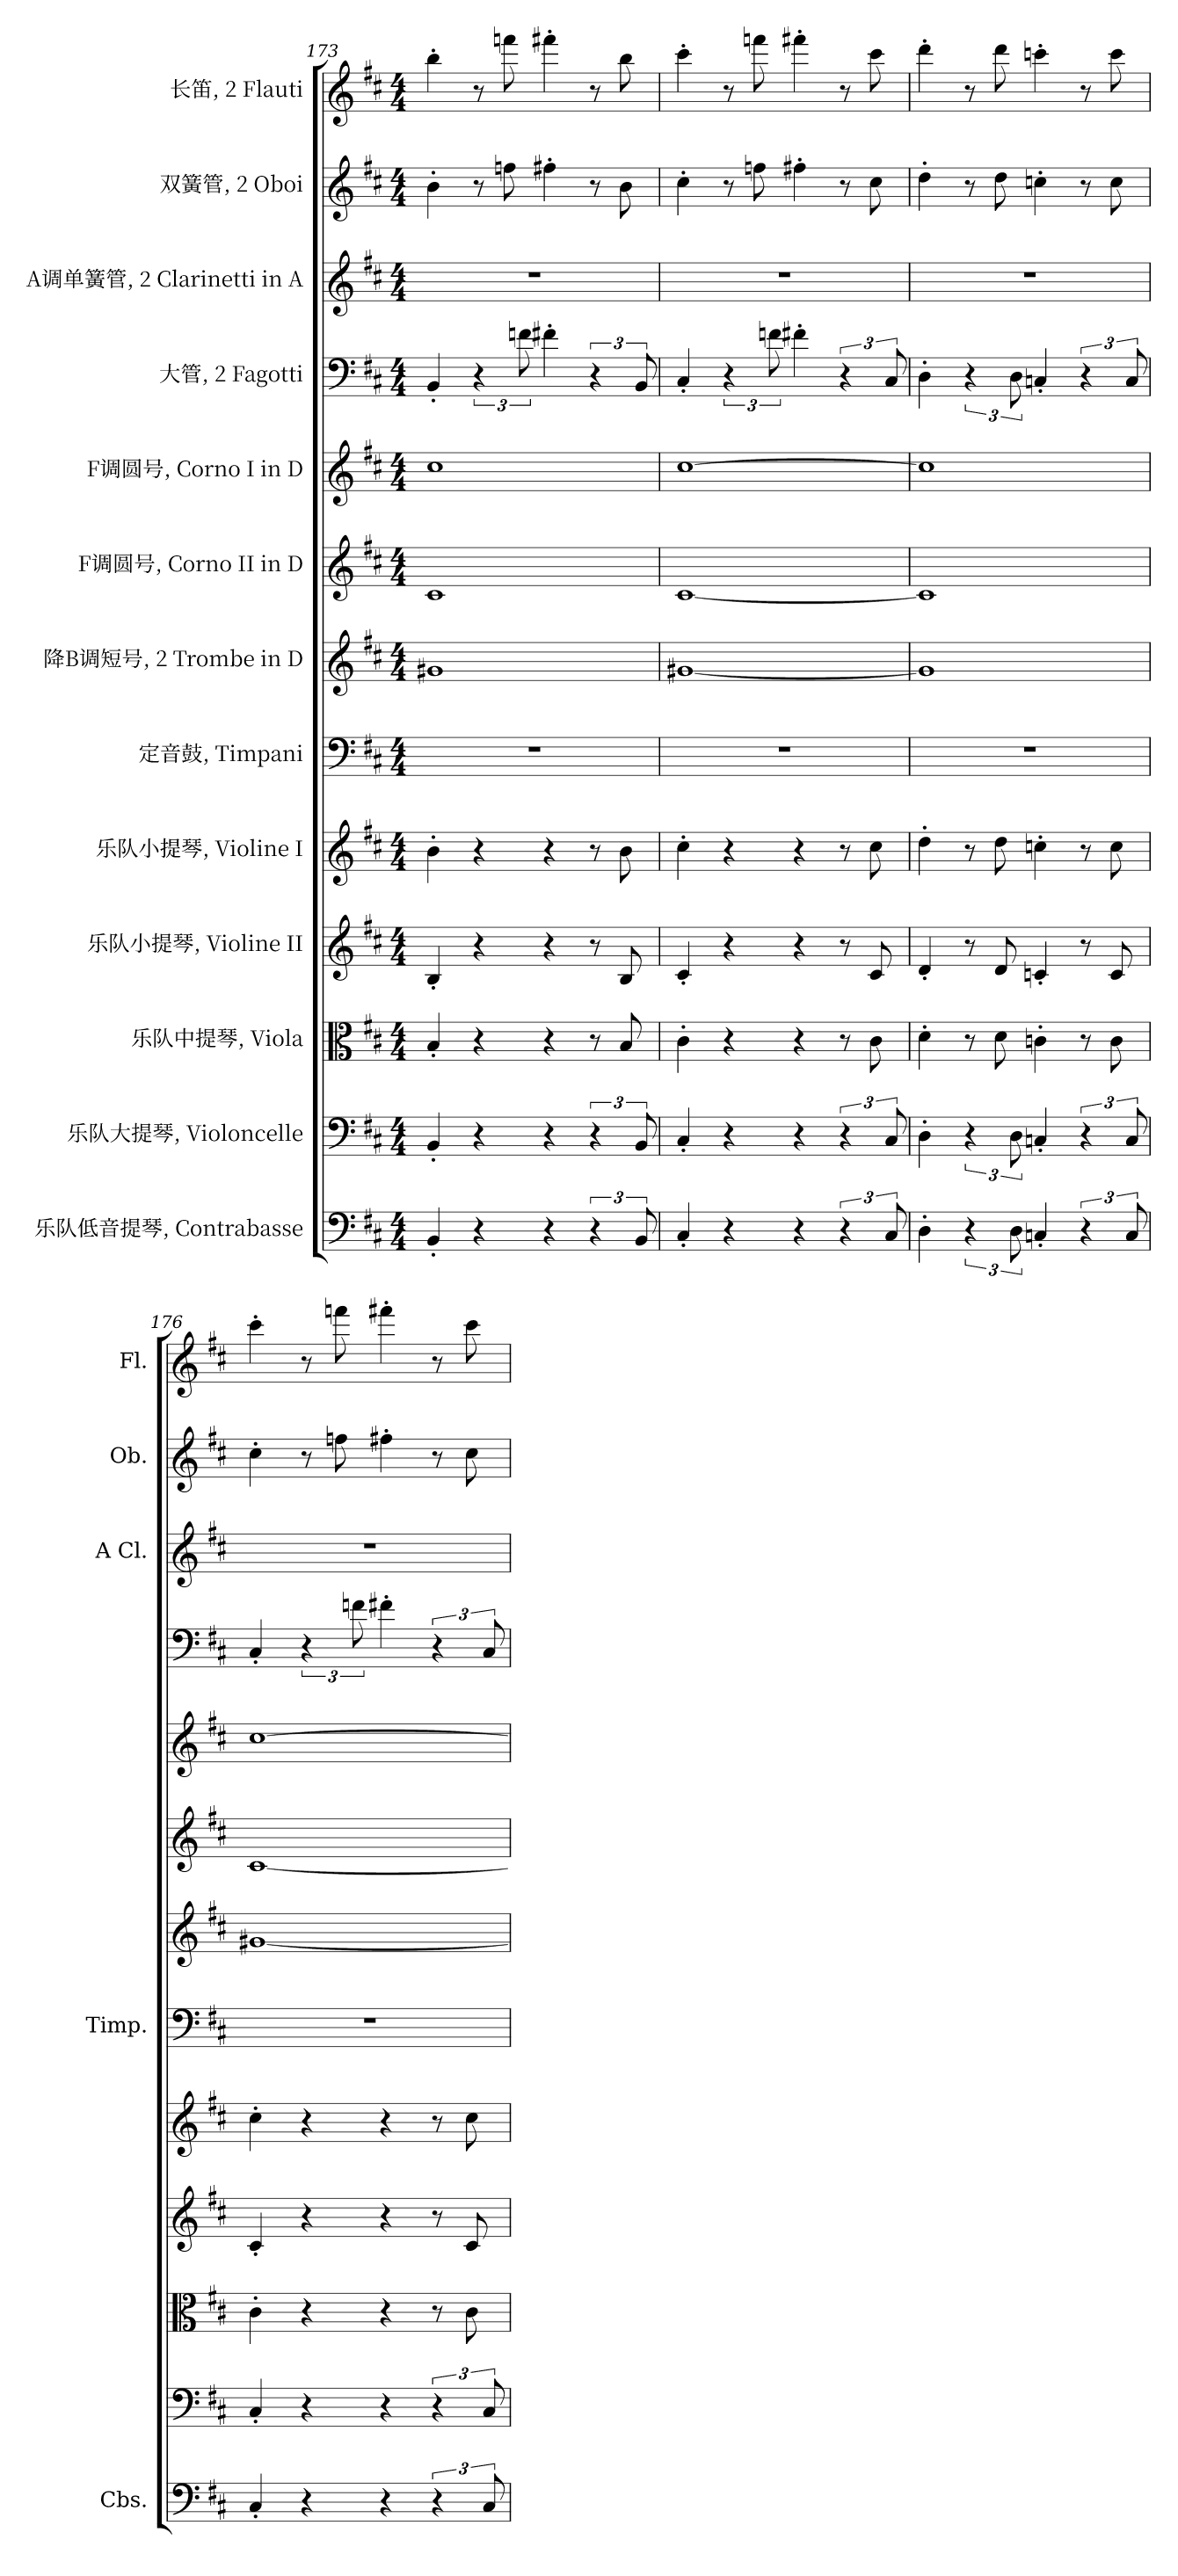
**kern	**kern	**kern	**kern	**kern	**kern	**kern	**kern	**kern	**kern	**kern	**kern	**kern
*part13	*part12	*part11	*part10	*part9	*part8	*part7	*part6	*part5	*part4	*part3	*part2	*part1
*staff13	*staff12	*staff11	*staff10	*staff9	*staff8	*staff7	*staff6	*staff5	*staff4	*staff3	*staff2	*staff1
*I"乐队低音提琴, Contrabasse	*I"乐队大提琴, Violoncelle	*I"乐队中提琴, Viola	*I"乐队小提琴, Violine II	*I"乐队小提琴, Violine I	*I"定音鼓, Timpani	*I"降B调短号, 2 Trombe in D	*I"F调圆号, Corno II in D	*I"F调圆号, Corno I in D	*I"大管, 2 Fagotti	*I"A调单簧管, 2 Clarinetti in A	*I"双簧管, 2 Oboi	*I"长笛, 2 Flauti
*I'Cbs.	*	*	*	*	*I'Timp.	*	*	*	*	*I'A Cl.	*I'Ob.	*I'Fl.
*clefF4	*clefF4	*clefC3	*clefG2	*clefG2	*clefF4	*clefG2	*clefG2	*clefG2	*clefF4	*clefG2	*clefG2	*clefG2
*ITrd7c12	*	*	*	*	*	*ITrd1c2	*ITrd4c7	*ITrd4c7	*	*ITrd2c3	*	*
*k[f#c#]	*k[f#c#]	*k[f#c#]	*k[f#c#]	*k[f#c#]	*k[f#c#]	*k[]	*k[f#]	*k[f#]	*k[f#c#]	*k[f#c#g#d#a#]	*k[f#c#]	*k[f#c#]
*M4/4	*M4/4	*M4/4	*M4/4	*M4/4	*M4/4	*M4/4	*M4/4	*M4/4	*M4/4	*M4/4	*M4/4	*M4/4
*MM278	*MM278	*MM278	*MM278	*MM278	*MM278	*MM278	*MM278	*MM278	*MM278	*MM278	*MM278	*MM278
=173	=173	=173	=173	=173	=173	=173	=173	=173	=173	=173	=173	=173
4BBB'/	4BB'/	4B'/	4B'/	4b'\	1r	1f#X	1F#	1f#	4BB'/	1r	4b'\	4bb'\
4r	4r	4r	4r	4r	.	.	.	.	6r	.	8r	8r
.	.	.	.	.	.	.	.	.	.	.	8ffn\	8fffn\
.	.	.	.	.	.	.	.	.	12fn\	.	.	.
*	*	*	*	*	*	*	*	*	*	*	*	*MM310
4r	4r	4r	4r	4r	.	.	.	.	4f#X'\	.	4ff#X'\	4fff#X'\
6r	6r	8r	8r	8r	.	.	.	.	6r	.	8r	8r
.	.	8B/	8B/	8b\	.	.	.	.	.	.	8b\	8bb\
12BBB/	12BB/	.	.	.	.	.	.	.	12BB/	.	.	.
!!LO:PB:g=z
=174	=174	=174	=174	=174	=174	=174	=174	=174	=174	=174	=174	=174
*	*	*	*	*	*	*	*	*	*	*	*	*MM278
4CC#'/	4C#'/	4c#'\	4c#'/	4cc#'\	1r	[1f#X	[1F#	[1f#	4C#'/	1r	4cc#'\	4ccc#'\
4r	4r	4r	4r	4r	.	.	.	.	6r	.	8r	8r
.	.	.	.	.	.	.	.	.	.	.	8ffn\	8fffn\
.	.	.	.	.	.	.	.	.	12fn\	.	.	.
*	*	*	*	*	*	*	*	*	*	*	*	*MM310
4r	4r	4r	4r	4r	.	.	.	.	4f#X'\	.	4ff#X'\	4fff#X'\
6r	6r	8r	8r	8r	.	.	.	.	6r	.	8r	8r
.	.	8c#\	8c#/	8cc#\	.	.	.	.	.	.	8cc#\	8ccc#\
12CC#/	12C#/	.	.	.	.	.	.	.	12C#/	.	.	.
=175	=175	=175	=175	=175	=175	=175	=175	=175	=175	=175	=175	=175
*	*	*	*	*	*	*	*	*	*	*	*	*MM278
4DD'\	4D'\	4d'\	4d'/	4dd'\	1r	1f#]	1F#]	1f#]	4D'\	1r	4dd'\	4ddd'\
6r	6r	8r	8r	8r	.	.	.	.	6r	.	8r	8r
.	.	8d\	8d/	8dd\	.	.	.	.	.	.	8dd\	8ddd\
12DD\	12D\	.	.	.	.	.	.	.	12D\	.	.	.
*	*	*	*	*	*	*	*	*	*	*	*	*MM310
4CCn'/	4Cn'/	4cn'\	4cn'/	4ccn'\	.	.	.	.	4Cn'/	.	4ccn'\	4cccn'\
6r	6r	8r	8r	8r	.	.	.	.	6r	.	8r	8r
.	.	8c\	8c/	8cc\	.	.	.	.	.	.	8cc\	8ccc\
12CC/	12C/	.	.	.	.	.	.	.	12C/	.	.	.
=176	=176	=176	=176	=176	=176	=176	=176	=176	=176	=176	=176	=176
*	*	*	*	*	*	*	*	*	*	*	*	*MM278
4CC#'/	4C#'/	4c#'\	4c#'/	4cc#'\	1r	[1f#X	[1F#	[1f#	4C#'/	1r	4cc#'\	4ccc#'\
4r	4r	4r	4r	4r	.	.	.	.	6r	.	8r	8r
.	.	.	.	.	.	.	.	.	.	.	8ffn\	8fffn\
.	.	.	.	.	.	.	.	.	12fn\	.	.	.
*	*	*	*	*	*	*	*	*	*	*	*	*MM310
4r	4r	4r	4r	4r	.	.	.	.	4f#X'\	.	4ff#X'\	4fff#X'\
6r	6r	8r	8r	8r	.	.	.	.	6r	.	8r	8r
.	.	8c#\	8c#/	8cc#\	.	.	.	.	.	.	8cc#\	8ccc#\
12CC#/	12C#/	.	.	.	.	.	.	.	12C#/	.	.	.
=	=	=	=	=	=	=	=	=	=	=	=	=
*-	*-	*-	*-	*-	*-	*-	*-	*-	*-	*-	*-	*-
